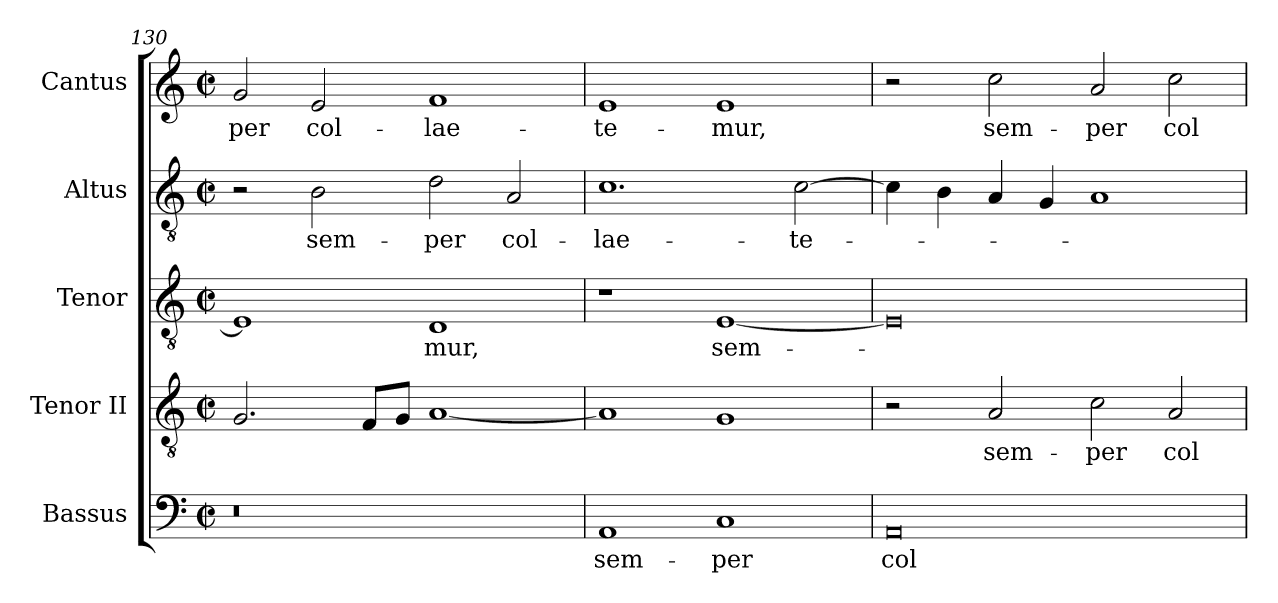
**kern	**text	**kern	**text	**kern	**text	**kern	**text	**kern	**text
*part5	*part5	*part4	*part4	*part3	*part3	*part2	*part2	*part1	*part1
*staff5	*staff5	*staff4	*staff4	*staff3	*staff3	*staff2	*staff2	*staff1	*staff1
*I"Bassus	*	*I"Tenor II	*	*I"Tenor	*	*I"Altus	*	*I"Cantus	*
*I'Bassus	*	*	*	*I'Tenor	*	*I'Altus	*	*I'Cantus	*
*clefF4	*	*clefGv2	*	*clefGv2	*	*clefGv2	*	*clefG2	*
*	*	*	*	*k[]	*	*k[]	*	*	*
*	*	*	*	*C:	*	*C:	*	*	*
*M2/2	*	*M2/2	*	*M2/2	*	*M2/2	*	*M2/2	*
*met(c|)	*	*met(c|)	*	*met(c|)	*	*met(c|)	*	*met(c|)	*
=130	=130	=130	=130	=130	=130	=130	=130	=130	=130
!	!	!	!	!	!	!	!	!	!LO:LY:b:cj
0r	.	2.G/	.	1E]	.	2r	.	2g/	-per
!	!	!	!	!	!	!	!LO:LY:b:cj	!	!LO:LY:b:cj
.	.	.	.	.	.	2B\	sem-	2e/	col-
.	.	8F/L	.	.	.	.	.	.	.
.	.	8G/J	.	.	.	.	.	.	.
!	!	!	!	!	!LO:LY:b:cj	!	!LO:LY:b:cj	!	!LO:LY:b:cj
.	.	[<1A	.	1D	-mur,	2d\	-per	1f	-lae-
!	!	!	!	!	!	!	!LO:LY:b:cj	!	!
.	.	.	.	.	.	2A/	col-	.	.
=131	=131	=131	=131	=131	=131	=131	=131	=131	=131
!	!LO:LY:b:cj	!	!	!	!	!	!LO:LY:b:cj	!	!LO:LY:b:cj
1AA	sem-	1A]	.	1r	.	1.c	-lae-	1e	-te-
!	!LO:LY:b:cj	!	!	!	!LO:LY:b	!	!	!	!LO:LY:b:cj
1C	-per	1G	.	[<1E	sem-	.	.	1e	-mur,
!	!	!	!	!	!	!	!LO:LY:b:cj	!	!
.	.	.	.	.	.	[>2c\	-te-	.	.
=132	=132	=132	=132	=132	=132	=132	=132	=132	=132
!	!LO:LY:b:cj	!	!	!	!	!	!	!	!
0AA	col-	2r	.	0E]	.	4c\]	.	2r	.
.	.	.	.	.	.	4B\	.	.	.
!	!	!	!LO:LY:b:cj	!	!	!	!	!	!LO:LY:b:cj
.	.	2A/	sem-	.	.	4A/	.	2cc\	sem-
.	.	.	.	.	.	4G/	.	.	.
!	!	!	!LO:LY:b:cj	!	!	!	!	!	!LO:LY:b:cj
.	.	2c\	-per	.	.	1A	.	2a/	-per
!	!	!	!LO:LY:b:cj	!	!	!	!	!	!LO:LY:b:cj
.	.	2A/	col-	.	.	.	.	2cc\	col-
=	=	=	=	=	=	=	=	=	=
*-	*-	*-	*-	*-	*-	*-	*-	*-	*-
